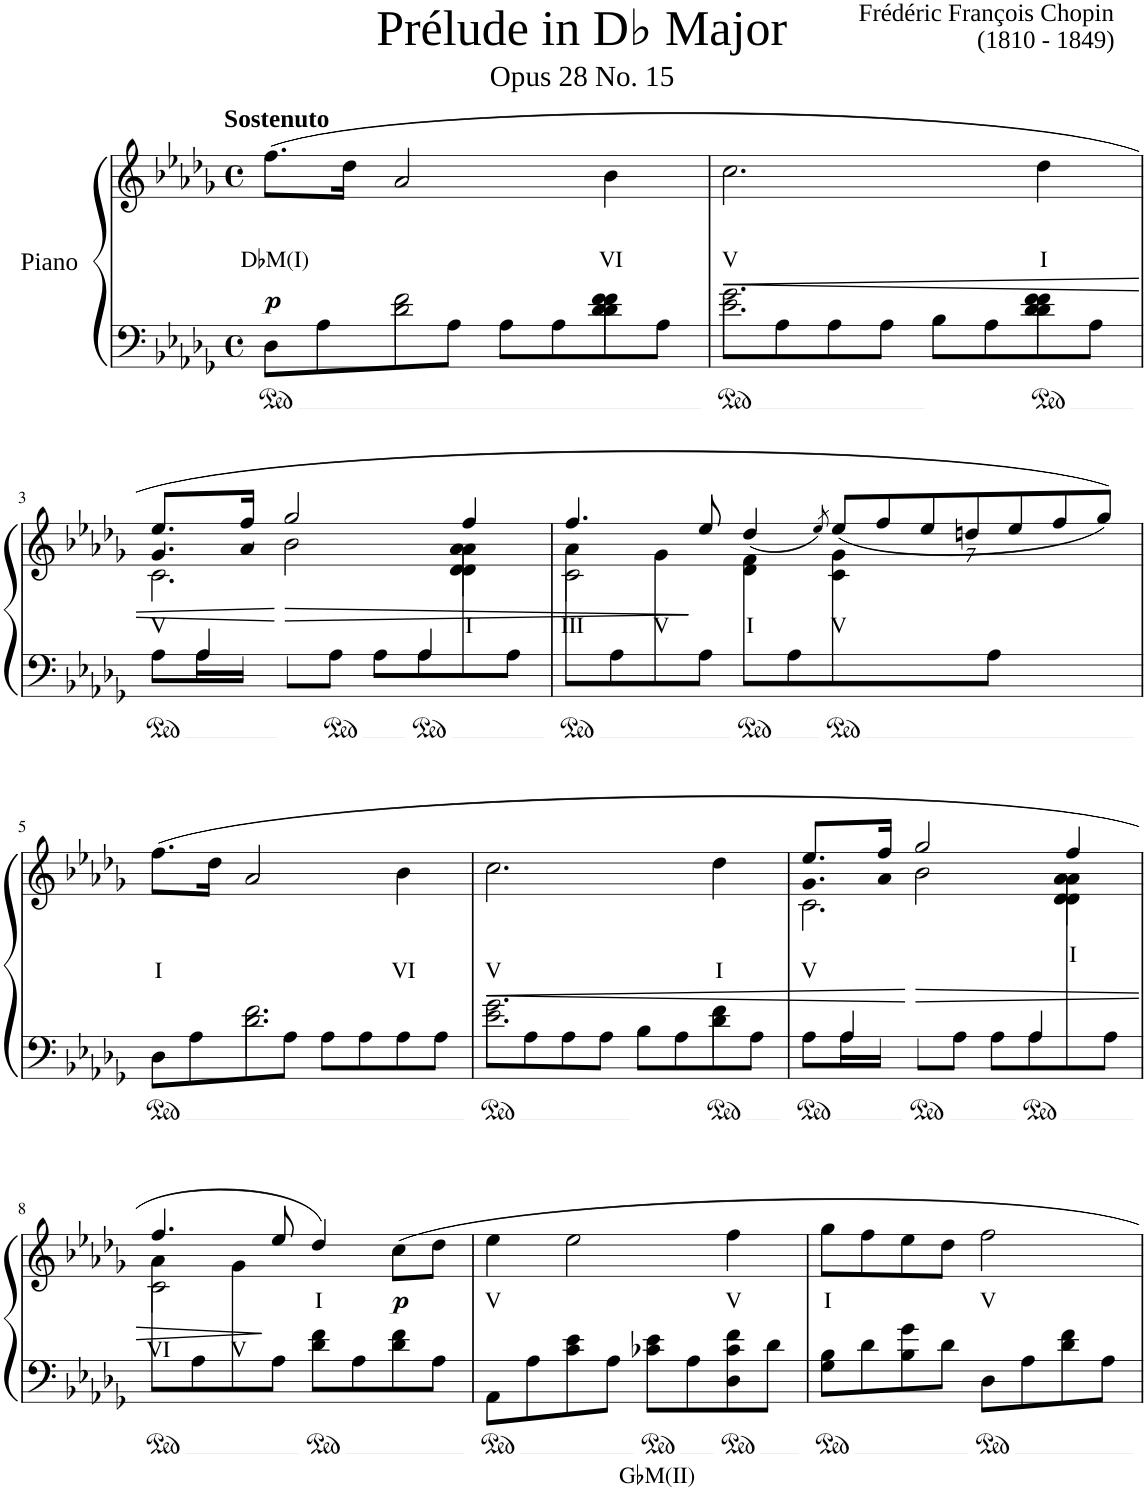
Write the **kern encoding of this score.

**kern	**text	**kern	**text	**dynam
*part1	*part1	*part1	*part1	*part1
*staff2	*staff2	*staff1	*staff1	*staff1/2
*I"Piano	*	*	*	*
*I'Pno	*	*	*	*
*clefF4	*	*clefG2	*	*
*k[b-e-a-d-g-]	*	*k[b-e-a-d-g-]	*	*
*M4/4	*	*M4/4	*	*
*met(c)	*	*met(c)	*	*
=1	=1	=1	=1	=1
*^	*	*	*	*
!	!	!	!LO:TX:a:B:t=Sostenuto	!	!
!	!	!	!	!LO:LY:b	!LO:DY:b
8D-\L	4ryy	.	(>8.ff\L	D♭M(I)	p
8A-\	.	.	.	.	.
.	.	.	16dd-\Jk	.	.
8d-\ 8f\	2d-\ 2f\	.	2a-/	.	.
8A-\J	.	.	.	.	.
8A-\L	.	.	.	.	.
8A-\	.	.	.	.	.
!	!	!	!	!LO:LY:b	!
8d-\ 8f\	4d-\ 4f\	.	4b-\	VI	.
8A-\J	.	.	.	.	.
=2	=2	=2	=2	=2	=2
!	!	!	!	!LO:LY:b	!LO:HP:b
8e-\ 8g-\L	2.e-\ 2.g-\	.	2.cc\	V	<
8A-\	.	.	.	.	.
8A-\	.	.	.	.	.
8A-\J	.	.	.	.	.
8B-\L	.	.	.	.	.
8A-\	.	.	.	.	.
!	!	!	!	!LO:LY:b	!
8d-\ 8f\	4d-\ 4f\	.	4dd-\	I	.
8A-\J	.	.	.	.	.
!!LO:LB:g=z
=3	=3	=3	=3	=3	=3
*	*	*	*^	*	*
*	*	*	*	*^	*	*
*	*	*	*	*	*^	*	*
!	!	!	!	!	!	!	!LO:LY:b	!
8A-\L	8ryy	.	8.ee-/L	8.g-/L	2.ryy	2.c\	V	.
16A-\L	4A-/	.	.	.	.	.	.	.
16A-!\JJ	.	.	16ff/Jk	16a-/Jk	.	.	.	.
!	!	!	!	!	!	!	!	!LO:HP:n=1:b
8A-!\L	.	.	2gg-/	2b-\	.	.	.	[ >
8A-\J	4ryy	.	.	.	.	.	.	.
8A-\L	.	.	.	.	.	.	.	.
8A-\	4A-/	.	.	.	.	.	.	.
!	!	!	!	!	!	!	!LO:LY:b	!
8ryy	.	.	4ff/	4d-\ 4a-\	8d-\ 8a-\	4ryy	I	.
8A-\J	8ryy	.	.	.	8ryy	.	.	.
*	*	*	*	*	*v	*v	*	*
=4	=4	=4	=4	=4	=4	=4	=4
!	!	!	!	!	!	!LO:LY:b	!
*v	*v	*	*	*	*	*	*
8ryy	.	4.ff/	8a-\L	2c\	III	.
8A-\	.	.	8ryy	.	.	.
!	!	!	!	!	!LO:LY:b	!
8ryy	.	.	8g-\	.	V	.
8A-\J	.	8ee-/	8ryy	.	.	]
!	!	!	!	!	!LO:LY:b	!
8ryy	.	(4dd-/	8d-\ 8f\L	2ryy	I	.
8A-\	.	.	8ryy	.	.	.
.	.	8qee-/)	.	.	.	.
*	*	*Xbrackettup	*	*	*	*
!	!	!	!	!	!LO:LY:b	!
8ryy	.	(28ee-/L	8c\ 8g-\	.	V	.
.	.	28ff/	.	.	.	.
.	.	28ee-/	.	.	.	.
.	.	28ddn/	.	.	.	.
8A-\J	.	.	8ryy	.	.	.
.	.	28ee-/	.	.	.	.
.	.	28ff/	.	.	.	.
.	.	28gg-/J))	.	.	.	.
*	*	*v	*v	*v	*	*
!!LO:LB:g=z
=5	=5	=5	=5	=5
*^	*	*	*	*
!	!	!	!	!LO:LY:b	!
8D-\L	4ryy	.	(8.ff\L	I	.
8A-\	.	.	.	.	.
.	.	.	16dd-\Jk	.	.
8d-\ 8f\	2.d-\ 2.f\	.	2a-/	.	.
8A-\J	.	.	.	.	.
8A-\L	.	.	.	.	.
8A-\	.	.	.	.	.
!	!	!	!	!LO:LY:b	!
8A-\	.	.	4b-\	VI	.
8A-\J	.	.	.	.	.
=6	=6	=6	=6	=6	=6
!	!	!	!	!LO:LY:b	!LO:HP:b
8e-\ 8g-\L	2.e-\ 2.g-\	.	2.cc\	V	<
8A-\	.	.	.	.	.
8A-\	.	.	.	.	.
8A-\J	.	.	.	.	.
8B-\L	.	.	.	.	.
8A-\	.	.	.	.	.
!	!	!	!	!LO:LY:b	!
8d-\ 8f\	4d-\ 4f\	.	4dd-\	I	.
8A-\J	.	.	.	.	.
=7	=7	=7	=7	=7	=7
!	!	!	!	!LO:LY:b	!
*	*	*	*^	*	*
*	*	*	*	*^	*	*
*	*	*	*	*	*^	*	*
8A-\L	8ryy	.	8.ee-/L	8.g-/L	2.ryy	2.c\	V	.
16A-\L	4A-/	.	.	.	.	.	.	.
16A-!\JJ	.	.	16ff/Jk	16a-\Jk	.	.	.	.
!	!	!	!	!	!	!	!	!LO:HP:n=1:b
8A-!\L	.	.	2gg-/	2b-\	.	.	.	[ >
8A-\J	4ryy	.	.	.	.	.	.	.
8A-\L	.	.	.	.	.	.	.	.
8A-\	4A-/	.	.	.	.	.	.	.
!	!	!	!	!	!	!	!LO:LY:b	!
8ryy	.	.	4ff/	4d-\ 4a-\	8d-\ 8a-\	4ryy	I	.
8A-\J	8ryy	.	.	.	8ryy	.	.	.
*	*	*	*	*	*v	*v	*	*
!!LO:LB:g=z
=8	=8	=8	=8	=8	=8	=8	=8
!	!	!	!	!	!	!LO:LY:b	!
*v	*v	*	*	*	*	*	*
8ryy	.	4.ff/	8a-\L	2c\	VI	.
8A-\	.	.	8ryy	.	.	.
!	!	!	!	!	!LO:LY:b	!
8ryy	.	.	8g-\	.	V	.
8A-\J	.	8ee-/	2ryy	.	.	]
!	!	!	!	!	!LO:LY:b	!
8d-\ 8f\L	.	4dd-/)	.	2ryy	I	.
8A-\	.	.	.	.	.	.
!	!	!	!	!	!	!LO:DY:b
8d-\ 8f\	.	8cc\L	.	.	.	p
8A-\J	.	8dd-\J	8ryy	.	.	.
*	*	*	*v	*v	*	*
=9	=9	=9	=9	=9	=9
!	!	!	!	!LO:LY:b	!
*	*	*v	*v	*	*
8AA-\L	.	4ee-\	V	.
8A-\	.	.	.	.
8c\ 8e-\	.	2ee-\	.	.
8A-\J	.	.	.	.
!	!LO:LY:b	!	!	!
8c-X\ 8e-\L	G♭M(II)	.	.	.
8A-\	.	.	.	.
!	!	!	!LO:LY:b	!
8D-\ 8c-\ 8f\	.	4ff\	V	.
8d-\J	.	.	.	.
=10	=10	=10	=10	=10
!	!	!	!LO:LY:b	!
8G-\ 8B-\L	.	8gg-\L	I	.
8d-\	.	8ff\	.	.
8B-\ 8g-\	.	8ee-\	.	.
8d-\J	.	8dd-\J	.	.
!	!	!	!LO:LY:b	!
8D-\L	.	2ff\	V	.
8A-\	.	.	.	.
8d-\ 8f\	.	.	.	.
8A-\J	.	.	.	.
=	=	=	=	=
*-	*-	*-	*-	*-
